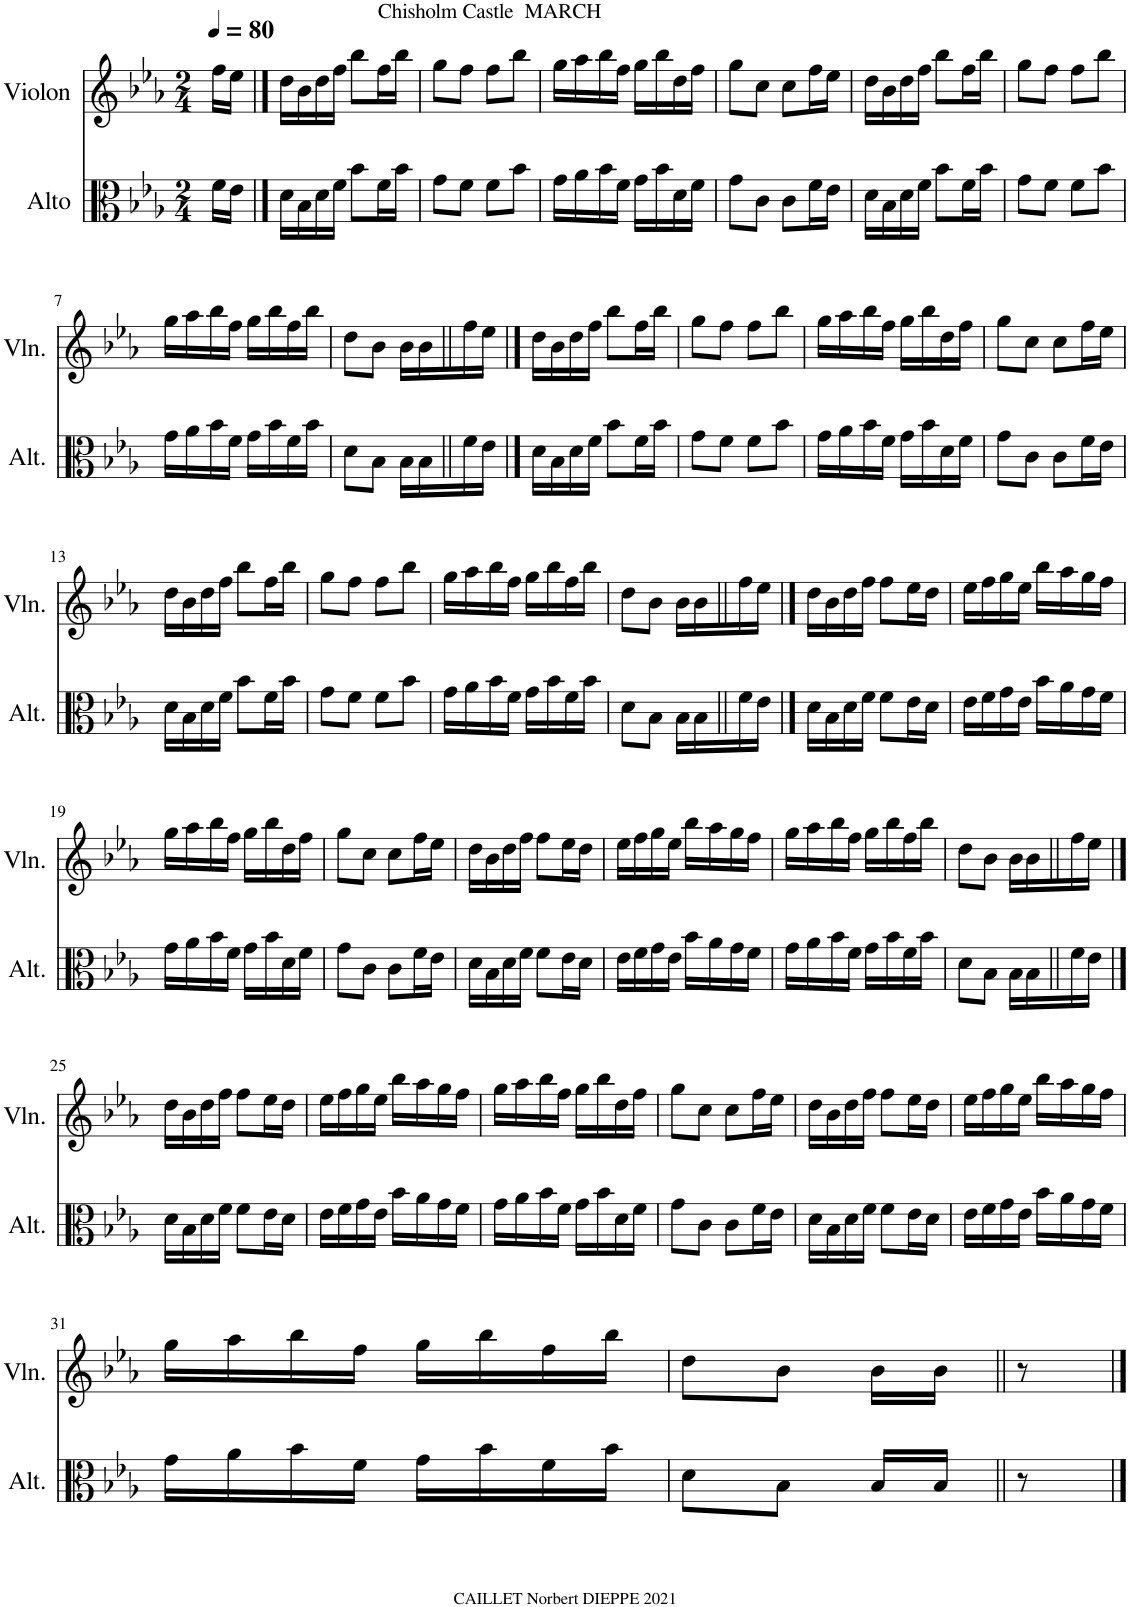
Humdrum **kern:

**kern	**kern
*part2	*part1
*staff2	*staff1
*I"Alto	*I"Violon
*I'Alt.	*I'Vln.
*clefC3	*clefG2
*k[b-e-a-]	*k[b-e-a-]
*M2/4	*M2/4
*MM80	*MM80
=	=
16f\LL	16ff\LL
16e-\JJ	16ee-\JJ
==1	==1
!	!LO:TX:a:t=Chisholm Castle
16d\LL	16dd\LL
16B-\	16b-\
16d\	16dd\
16f\JJ	16ff\JJ
8b-\L	8bb-\L
16f\L	16ff\L
16b-\JJ	16bb-\JJ
=2	=2
!	!LO:TX:a:t=MARCH
8g\L	8gg\L
8f\J	8ff\J
8f\L	8ff\L
8b-\J	8bb-\J
=3	=3
16g\LL	16gg\LL
16a-\	16aa-\
16b-\	16bb-\
16f\JJ	16ff\JJ
16g\LL	16gg\LL
16b-\	16bb-\
16d\	16dd\
16f\JJ	16ff\JJ
=4	=4
8g\L	8gg\L
8c\J	8cc\J
8c\L	8cc\L
16f\L	16ff\L
16e-\JJ	16ee-\JJ
=5	=5
16d\LL	16dd\LL
16B-\	16b-\
16d\	16dd\
16f\JJ	16ff\JJ
8b-\L	8bb-\L
16f\L	16ff\L
16b-\JJ	16bb-\JJ
=6	=6
8g\L	8gg\L
8f\J	8ff\J
8f\L	8ff\L
8b-\J	8bb-\J
!!LO:LB:g=z
=7	=7
16g\LL	16gg\LL
16a-\	16aa-\
16b-\	16bb-\
16f\JJ	16ff\JJ
16g\LL	16gg\LL
16b-\	16bb-\
16f\	16ff\
16b-\JJ	16bb-\JJ
=8	=8
8d\L	8dd\L
8B-\J	8b-\J
16B-\LL	16b-\LL
16B-\	16b-\
16f\	16ff\
16e-\JJ	16ee-\JJ
==9	==9
16d\LL	16dd\LL
16B-\	16b-\
16d\	16dd\
16f\JJ	16ff\JJ
8b-\L	8bb-\L
16f\L	16ff\L
16b-\JJ	16bb-\JJ
=10	=10
8g\L	8gg\L
8f\J	8ff\J
8f\L	8ff\L
8b-\J	8bb-\J
=11	=11
16g\LL	16gg\LL
16a-\	16aa-\
16b-\	16bb-\
16f\JJ	16ff\JJ
16g\LL	16gg\LL
16b-\	16bb-\
16d\	16dd\
16f\JJ	16ff\JJ
=12	=12
8g\L	8gg\L
8c\J	8cc\J
8c\L	8cc\L
16f\L	16ff\L
16e-\JJ	16ee-\JJ
!!LO:LB:g=z
=13	=13
16d\LL	16dd\LL
16B-\	16b-\
16d\	16dd\
16f\JJ	16ff\JJ
8b-\L	8bb-\L
16f\L	16ff\L
16b-\JJ	16bb-\JJ
=14	=14
8g\L	8gg\L
8f\J	8ff\J
8f\L	8ff\L
8b-\J	8bb-\J
=15	=15
16g\LL	16gg\LL
16a-\	16aa-\
16b-\	16bb-\
16f\JJ	16ff\JJ
16g\LL	16gg\LL
16b-\	16bb-\
16f\	16ff\
16b-\JJ	16bb-\JJ
=16	=16
8d\L	8dd\L
8B-\J	8b-\J
16B-\LL	16b-\LL
16B-\	16b-\
16f\	16ff\
16e-\JJ	16ee-\JJ
==17	==17
16d\LL	16dd\LL
16B-\	16b-\
16d\	16dd\
16f\JJ	16ff\JJ
8f\L	8ff\L
16e-\L	16ee-\L
16d\JJ	16dd\JJ
=18	=18
16e-\LL	16ee-\LL
16f\	16ff\
16g\	16gg\
16e-\JJ	16ee-\JJ
16b-\LL	16bb-\LL
16a-\	16aa-\
16g\	16gg\
16f\JJ	16ff\JJ
!!LO:LB:g=z
=19	=19
16g\LL	16gg\LL
16a-\	16aa-\
16b-\	16bb-\
16f\JJ	16ff\JJ
16g\LL	16gg\LL
16b-\	16bb-\
16d\	16dd\
16f\JJ	16ff\JJ
=20	=20
8g\L	8gg\L
8c\J	8cc\J
8c\L	8cc\L
16f\L	16ff\L
16e-\JJ	16ee-\JJ
=21	=21
16d\LL	16dd\LL
16B-\	16b-\
16d\	16dd\
16f\JJ	16ff\JJ
8f\L	8ff\L
16e-\L	16ee-\L
16d\JJ	16dd\JJ
=22	=22
16e-\LL	16ee-\LL
16f\	16ff\
16g\	16gg\
16e-\JJ	16ee-\JJ
16b-\LL	16bb-\LL
16a-\	16aa-\
16g\	16gg\
16f\JJ	16ff\JJ
=23	=23
16g\LL	16gg\LL
16a-\	16aa-\
16b-\	16bb-\
16f\JJ	16ff\JJ
16g\LL	16gg\LL
16b-\	16bb-\
16f\	16ff\
16b-\JJ	16bb-\JJ
=24	=24
8d\L	8dd\L
8B-\J	8b-\J
16B-\LL	16b-\LL
16B-\	16b-\
16f\	16ff\
16e-\JJ	16ee-\JJ
!!LO:LB:g=z
==25	==25
16d\LL	16dd\LL
16B-\	16b-\
16d\	16dd\
16f\JJ	16ff\JJ
8f\L	8ff\L
16e-\L	16ee-\L
16d\JJ	16dd\JJ
=26	=26
16e-\LL	16ee-\LL
16f\	16ff\
16g\	16gg\
16e-\JJ	16ee-\JJ
16b-\LL	16bb-\LL
16a-\	16aa-\
16g\	16gg\
16f\JJ	16ff\JJ
=27	=27
16g\LL	16gg\LL
16a-\	16aa-\
16b-\	16bb-\
16f\JJ	16ff\JJ
16g\LL	16gg\LL
16b-\	16bb-\
16d\	16dd\
16f\JJ	16ff\JJ
=28	=28
8g\L	8gg\L
8c\J	8cc\J
8c\L	8cc\L
16f\L	16ff\L
16e-\JJ	16ee-\JJ
=29	=29
16d\LL	16dd\LL
16B-\	16b-\
16d\	16dd\
16f\JJ	16ff\JJ
8f\L	8ff\L
16e-\L	16ee-\L
16d\JJ	16dd\JJ
=30	=30
16e-\LL	16ee-\LL
16f\	16ff\
16g\	16gg\
16e-\JJ	16ee-\JJ
16b-\LL	16bb-\LL
16a-\	16aa-\
16g\	16gg\
16f\JJ	16ff\JJ
!!LO:LB:g=z
=31	=31
16g\LL	16gg\LL
16a-\	16aa-\
16b-\	16bb-\
16f\JJ	16ff\JJ
16g\LL	16gg\LL
16b-\	16bb-\
16f\	16ff\
16b-\JJ	16bb-\JJ
=32	=32
8d\L	8dd\L
8B-\J	8b-\J
16B-/LL	16b-\LL
16B-/JJ	16b-\JJ
8r	8r
==	==
*-	*-
